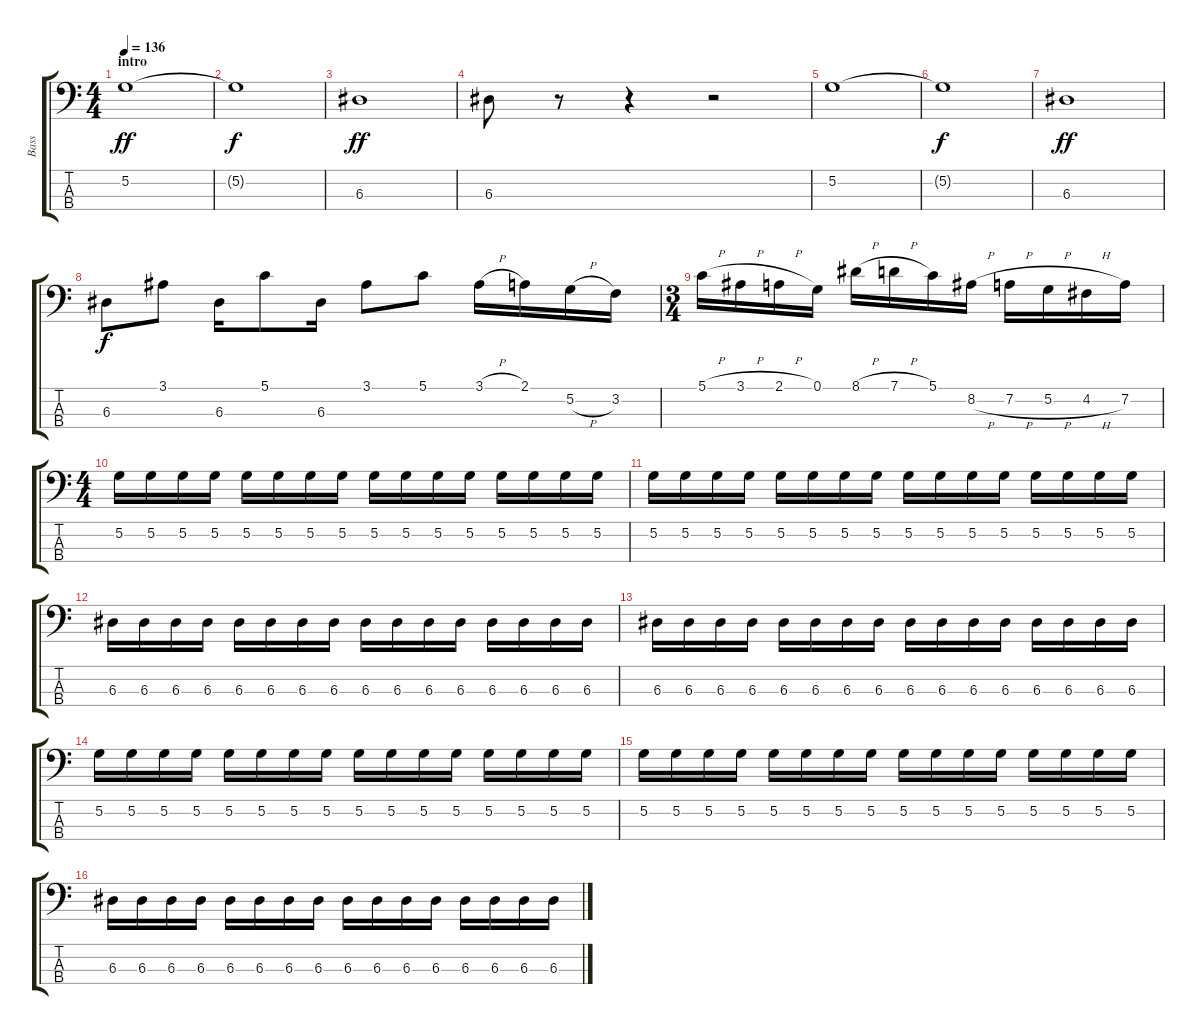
\track ("Bass" "Bass") {instrument electricbassfinger}
\staff {score tabs}
\tuning (G2 D2 A1 E1) {hide}
\ts (4 4)
\section ("" "intro")
\tempo 136
\clef f4
\ks c
5.2.1{dy ff instrument electricbassfinger} |
5.2{t}.1{dy f} |
6.3.1{dy ff} |
6.3.8 r.8 r.4 r.2 |
5.2.1 |
5.2{t}.1{dy f} |
6.3.1{dy ff} |
6.3.8{dy f} 3.1.8 6.3.16 5.1.8 6.3.16 3.1.8 5.1.8 3.1{h}.16 2.1.16 5.2{h}.16 3.2.16 |
\ts (3 4)
5.1{h}.16 3.1{h}.16 2.1{h}.16 0.1.16 8.1{h}.16 7.1{h}.16 5.1.16 8.2{h}.16 7.2{h}.16 5.2{h}.16 4.2{h}.16 7.2.16 |
\ts (4 4)
5.2.16 5.2.16 5.2.16 5.2.16 5.2.16 5.2.16 5.2.16 5.2.16 5.2.16 5.2.16 5.2.16 5.2.16 5.2.16 5.2.16 5.2.16 5.2.16 |
5.2.16 5.2.16 5.2.16 5.2.16 5.2.16 5.2.16 5.2.16 5.2.16 5.2.16 5.2.16 5.2.16 5.2.16 5.2.16 5.2.16 5.2.16 5.2.16 |
6.3.16 6.3.16 6.3.16 6.3.16 6.3.16 6.3.16 6.3.16 6.3.16 6.3.16 6.3.16 6.3.16 6.3.16 6.3.16 6.3.16 6.3.16 6.3.16 |
6.3.16 6.3.16 6.3.16 6.3.16 6.3.16 6.3.16 6.3.16 6.3.16 6.3.16 6.3.16 6.3.16 6.3.16 6.3.16 6.3.16 6.3.16 6.3.16 |
5.2.16 5.2.16 5.2.16 5.2.16 5.2.16 5.2.16 5.2.16 5.2.16 5.2.16 5.2.16 5.2.16 5.2.16 5.2.16 5.2.16 5.2.16 5.2.16 |
5.2.16 5.2.16 5.2.16 5.2.16 5.2.16 5.2.16 5.2.16 5.2.16 5.2.16 5.2.16 5.2.16 5.2.16 5.2.16 5.2.16 5.2.16 5.2.16 |
6.3.16 6.3.16 6.3.16 6.3.16 6.3.16 6.3.16 6.3.16 6.3.16 6.3.16 6.3.16 6.3.16 6.3.16 6.3.16 6.3.16 6.3.16 6.3.16
